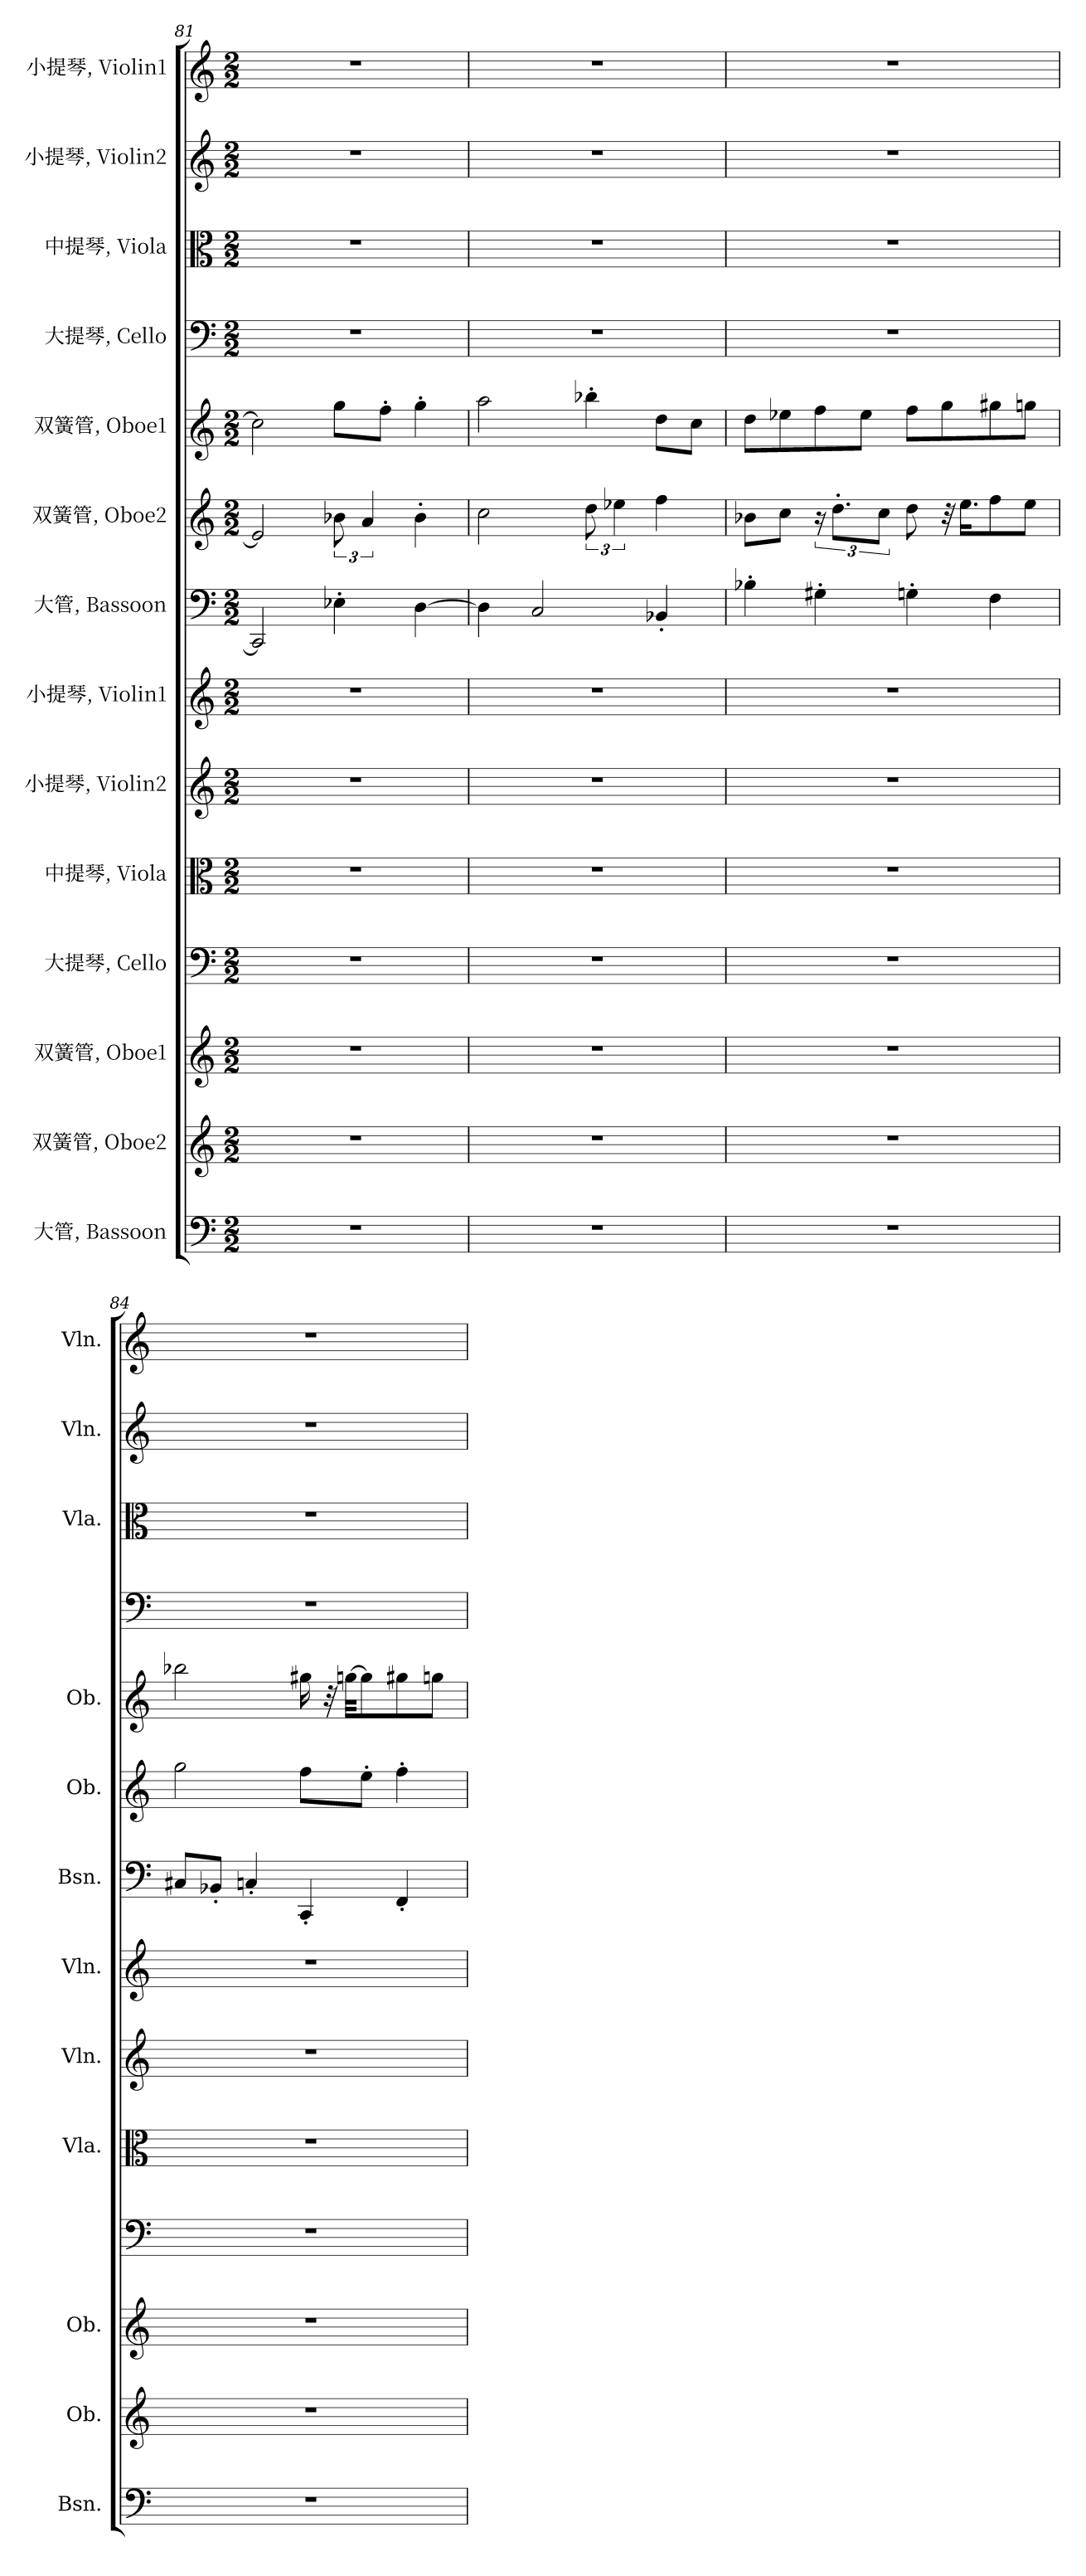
**kern	**kern	**kern	**kern	**kern	**kern	**kern	**kern	**kern	**kern	**kern	**kern	**kern	**kern
*part14	*part13	*part12	*part11	*part10	*part9	*part8	*part7	*part6	*part5	*part4	*part3	*part2	*part1
*staff14	*staff13	*staff12	*staff11	*staff10	*staff9	*staff8	*staff7	*staff6	*staff5	*staff4	*staff3	*staff2	*staff1
*I"大管, Bassoon	*I"双簧管, Oboe2	*I"双簧管, Oboe1	*I"大提琴, Cello	*I"中提琴, Viola	*I"小提琴, Violin2	*I"小提琴, Violin1	*I"大管, Bassoon	*I"双簧管, Oboe2	*I"双簧管, Oboe1	*I"大提琴, Cello	*I"中提琴, Viola	*I"小提琴, Violin2	*I"小提琴, Violin1
*I'Bsn.	*I'Ob.	*I'Ob.	*	*I'Vla.	*I'Vln.	*I'Vln.	*I'Bsn.	*I'Ob.	*I'Ob.	*	*I'Vla.	*I'Vln.	*I'Vln.
*clefF4	*clefG2	*clefG2	*clefF4	*clefC3	*clefG2	*clefG2	*clefF4	*clefG2	*clefG2	*clefF4	*clefC3	*clefG2	*clefG2
*k[]	*k[]	*k[]	*k[]	*k[]	*k[]	*k[]	*k[]	*k[]	*k[]	*k[]	*k[]	*k[]	*k[]
*M2/2	*M2/2	*M2/2	*M2/2	*M2/2	*M2/2	*M2/2	*M2/2	*M2/2	*M2/2	*M2/2	*M2/2	*M2/2	*M2/2
=81	=81	=81	=81	=81	=81	=81	=81	=81	=81	=81	=81	=81	=81
1r	1r	1r	1r	1r	1r	1r	2CC/]	2e-/]	2cc\]	1r	1r	1r	1r
.	.	.	.	.	.	.	4E-X'\	12b-X\	8gg\L	.	.	.	.
.	.	.	.	.	.	.	.	6a/	.	.	.	.	.
.	.	.	.	.	.	.	.	.	8ff'\J	.	.	.	.
.	.	.	.	.	.	.	[4D\	4b-'\	4gg'\	.	.	.	.
!!LO:PB:g=z
=82	=82	=82	=82	=82	=82	=82	=82	=82	=82	=82	=82	=82	=82
1r	1r	1r	1r	1r	1r	1r	4D\]	2cc\	2aa\	1r	1r	1r	1r
.	.	.	.	.	.	.	2C/	.	.	.	.	.	.
.	.	.	.	.	.	.	.	12dd\	4bb-X'\	.	.	.	.
.	.	.	.	.	.	.	.	6ee-X\	.	.	.	.	.
.	.	.	.	.	.	.	4BB-X'/	4ff\	8dd\L	.	.	.	.
.	.	.	.	.	.	.	.	.	8cc\J	.	.	.	.
=83	=83	=83	=83	=83	=83	=83	=83	=83	=83	=83	=83	=83	=83
1r	1r	1r	1r	1r	1r	1r	4B-X'\	8b-X\L	8dd\L	1r	1r	1r	1r
.	.	.	.	.	.	.	.	8cc\J	8ee-X\	.	.	.	.
.	.	.	.	.	.	.	4G#X'\	24r	8ff\	.	.	.	.
.	.	.	.	.	.	.	.	12.dd'\L	.	.	.	.	.
.	.	.	.	.	.	.	.	.	8ee-\J	.	.	.	.
.	.	.	.	.	.	.	.	12cc\J	.	.	.	.	.
.	.	.	.	.	.	.	4Gn'\	8dd\	8ff\L	.	.	.	.
.	.	.	.	.	.	.	.	32r	8gg\	.	.	.	.
.	.	.	.	.	.	.	.	16.ee\KL	.	.	.	.	.
.	.	.	.	.	.	.	4F\	8ff\	8gg#X\	.	.	.	.
.	.	.	.	.	.	.	.	8ee\J	8ggn\J	.	.	.	.
=84	=84	=84	=84	=84	=84	=84	=84	=84	=84	=84	=84	=84	=84
1r	1r	1r	1r	1r	1r	1r	8C#X/L	2gg\	2bb-X\	1r	1r	1r	1r
.	.	.	.	.	.	.	8BB-X'/J	.	.	.	.	.	.
.	.	.	.	.	.	.	4Cn'/	.	.	.	.	.	.
.	.	.	.	.	.	.	4CC'/	8ff\L	16gg#X\	.	.	.	.
.	.	.	.	.	.	.	.	.	32r	.	.	.	.
.	.	.	.	.	.	.	.	.	[32ggn\KKL	.	.	.	.
.	.	.	.	.	.	.	.	8ee'\J	8gg\]	.	.	.	.
.	.	.	.	.	.	.	4FF'/	4ff'\	8gg#X\	.	.	.	.
.	.	.	.	.	.	.	.	.	8ggn\J	.	.	.	.
=	=	=	=	=	=	=	=	=	=	=	=	=	=
*-	*-	*-	*-	*-	*-	*-	*-	*-	*-	*-	*-	*-	*-
